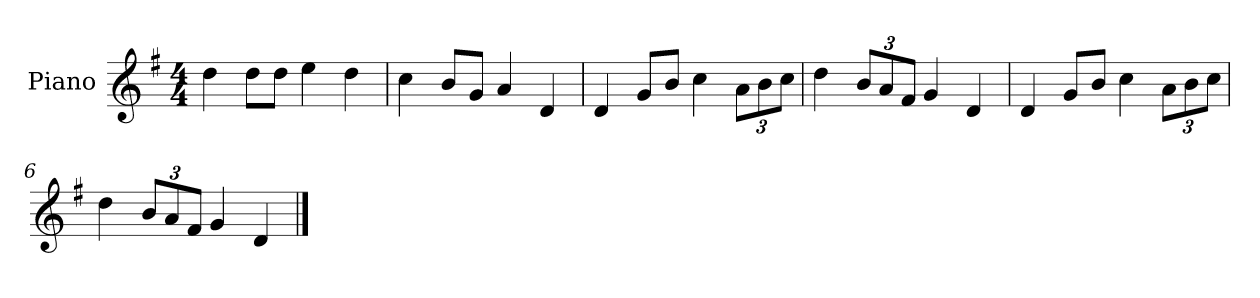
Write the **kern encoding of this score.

**kern
*part1
*staff1
*I"Piano
*I'P-no
*clefG2
*k[f#]
*M4/4
*MM90
=1
4dd\
8dd\L
8dd\J
4ee\
4dd\
=2
4cc\
8b/L
8g/J
4a/
4d/
=3
4d/
8g/L
8b/J
4cc\
*Xbrackettup
12a\L
12b\
12cc\J
=4
4dd\
12b/L
12a/
12f#/J
4g/
4d/
=5
4d/
8g/L
8b/J
4cc\
12a\L
12b\
12cc\J
=6
4dd\
12b/L
12a/
12f#/J
4g/
4d/
==
*-
